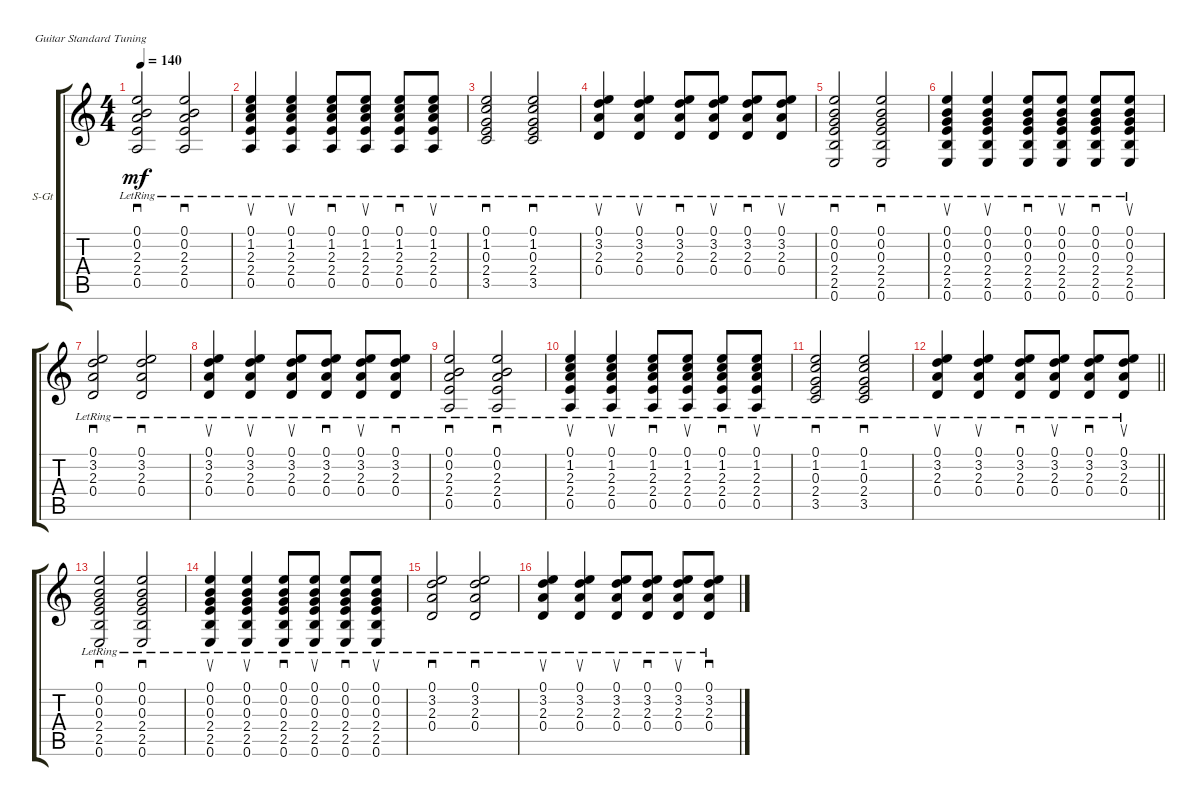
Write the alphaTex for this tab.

\defaultSystemsLayout 4
\bracketExtendMode groupsimilarinstruments
\firstSystemTrackNameOrientation horizontal
\otherSystemsTrackNameOrientation horizontal
\track ("Steel Guitar" "S-Gt") {instrument acousticguitarsteel}
\staff {score tabs}
\tuning (E4 B3 G3 D3 A2 E2)
\ts (4 4)
\tempo 140
\clef g2
\ks c
(0.5{lr} 2.4{lr} 2.3{lr} 0.2{lr} 0.1{lr}).2{sd dy mf} (0.5{lr} 2.4{lr} 2.3{lr} 0.2{lr} 0.1{lr}).2{sd} |
(0.5{lr} 2.4{lr} 2.3{lr} 1.2{lr} 0.1{lr}).4{su} (0.5{lr} 2.4{lr} 2.3{lr} 1.2{lr} 0.1{lr}).4{su} (0.5{lr} 2.4{lr} 2.3{lr} 1.2{lr} 0.1{lr}).8{sd} (0.5{lr} 2.4{lr} 2.3{lr} 1.2{lr} 0.1{lr}).8{su} (0.5{lr} 2.4{lr} 2.3{lr} 1.2{lr} 0.1{lr}).8{sd} (0.5{lr} 2.4{lr} 2.3{lr} 1.2{lr} 0.1{lr}).8{su} |
(3.5{lr} 2.4{lr} 0.3{lr} 1.2{lr} 0.1{lr}).2{sd} (3.5{lr} 2.4{lr} 0.3{lr} 1.2{lr} 0.1{lr}).2{sd} |
(0.4{lr} 2.3{lr} 3.2{lr} 0.1{lr}).4{su} (0.4{lr} 2.3{lr} 3.2{lr} 0.1{lr}).4{su} (0.4{lr} 2.3{lr} 3.2{lr} 0.1{lr}).8{sd} (0.4{lr} 2.3{lr} 3.2{lr} 0.1{lr}).8{su} (0.4{lr} 2.3{lr} 3.2{lr} 0.1{lr}).8{sd} (0.4{lr} 2.3{lr} 3.2{lr} 0.1{lr}).8{su} |
(0.6{lr} 2.5{lr} 2.4{lr} 0.3{lr} 0.2{lr} 0.1{lr}).2{sd} (0.6{lr} 2.5{lr} 2.4{lr} 0.3{lr} 0.2{lr} 0.1{lr}).2{sd} |
(0.6{lr} 2.5{lr} 2.4{lr} 0.3{lr} 0.2{lr} 0.1{lr}).4{su} (0.6{lr} 2.5{lr} 2.4{lr} 0.3{lr} 0.2{lr} 0.1{lr}).4{su} (0.6{lr} 2.5{lr} 2.4{lr} 0.3{lr} 0.2{lr} 0.1{lr}).8{sd} (0.6{lr} 2.5{lr} 2.4{lr} 0.3{lr} 0.2{lr} 0.1{lr}).8{su} (0.6{lr} 2.5{lr} 2.4{lr} 0.3{lr} 0.2{lr} 0.1{lr}).8{sd} (0.6{lr} 2.5{lr} 2.4{lr} 0.3{lr} 0.2{lr} 0.1{lr}).8{su} |
(0.4{lr} 2.3{lr} 3.2{lr} 0.1{lr}).2{sd} (0.4{lr} 2.3{lr} 3.2{lr} 0.1{lr}).2{sd} |
(0.4{lr} 2.3{lr} 3.2{lr} 0.1{lr}).4{su} (0.4{lr} 2.3{lr} 3.2{lr} 0.1{lr}).4{su} (0.4{lr} 2.3{lr} 3.2{lr} 0.1{lr}).8{su} (0.4{lr} 2.3{lr} 3.2{lr} 0.1{lr}).8{sd} (0.4{lr} 2.3{lr} 3.2{lr} 0.1{lr}).8{su} (0.4{lr} 2.3{lr} 3.2{lr} 0.1{lr}).8{sd} |
(0.5{lr} 2.4{lr} 2.3{lr} 0.2{lr} 0.1{lr}).2{sd} (0.5{lr} 2.4{lr} 2.3{lr} 0.2{lr} 0.1{lr}).2{sd} |
(0.5{lr} 2.4{lr} 2.3{lr} 1.2{lr} 0.1{lr}).4{su} (0.5{lr} 2.4{lr} 2.3{lr} 1.2{lr} 0.1{lr}).4{su} (0.5{lr} 2.4{lr} 2.3{lr} 1.2{lr} 0.1{lr}).8{sd} (0.5{lr} 2.4{lr} 2.3{lr} 1.2{lr} 0.1{lr}).8{su} (0.5{lr} 2.4{lr} 2.3{lr} 1.2{lr} 0.1{lr}).8{sd} (0.5{lr} 2.4{lr} 2.3{lr} 1.2{lr} 0.1{lr}).8{su} |
(3.5{lr} 2.4{lr} 0.3{lr} 1.2{lr} 0.1{lr}).2{sd} (3.5{lr} 2.4{lr} 0.3{lr} 1.2{lr} 0.1{lr}).2{sd} |
\barLineRight lightlight
(0.4{lr} 2.3{lr} 3.2{lr} 0.1{lr}).4{su} (0.4{lr} 2.3{lr} 3.2{lr} 0.1{lr}).4{su} (0.4{lr} 2.3{lr} 3.2{lr} 0.1{lr}).8{sd} (0.4{lr} 2.3{lr} 3.2{lr} 0.1{lr}).8{su} (0.4{lr} 2.3{lr} 3.2{lr} 0.1{lr}).8{sd} (0.4{lr} 2.3{lr} 3.2{lr} 0.1{lr}).8{su} |
(0.6{lr} 2.5{lr} 2.4{lr} 0.3{lr} 0.2{lr} 0.1{lr}).2{sd} (0.6{lr} 2.5{lr} 2.4{lr} 0.3{lr} 0.2{lr} 0.1{lr}).2{sd} |
(0.6{lr} 2.5{lr} 2.4{lr} 0.3{lr} 0.2{lr} 0.1{lr}).4{su} (0.6{lr} 2.5{lr} 2.4{lr} 0.3{lr} 0.2{lr} 0.1{lr}).4{su} (0.6{lr} 2.5{lr} 2.4{lr} 0.3{lr} 0.2{lr} 0.1{lr}).8{sd} (0.6{lr} 2.5{lr} 2.4{lr} 0.3{lr} 0.2{lr} 0.1{lr}).8{su} (0.6{lr} 2.5{lr} 2.4{lr} 0.3{lr} 0.2{lr} 0.1{lr}).8{sd} (0.6{lr} 2.5{lr} 2.4{lr} 0.3{lr} 0.2{lr} 0.1{lr}).8{su} |
(0.4{lr} 2.3{lr} 3.2{lr} 0.1{lr}).2{sd} (0.4{lr} 2.3{lr} 3.2{lr} 0.1{lr}).2{sd} |
(0.4{lr} 2.3{lr} 3.2{lr} 0.1{lr}).4{su} (0.4{lr} 2.3{lr} 3.2{lr} 0.1{lr}).4{su} (0.4{lr} 2.3{lr} 3.2{lr} 0.1{lr}).8{su} (0.4{lr} 2.3{lr} 3.2{lr} 0.1{lr}).8{sd} (0.4{lr} 2.3{lr} 3.2{lr} 0.1{lr}).8{su} (0.4{lr} 2.3{lr} 3.2{lr} 0.1{lr}).8{sd}
